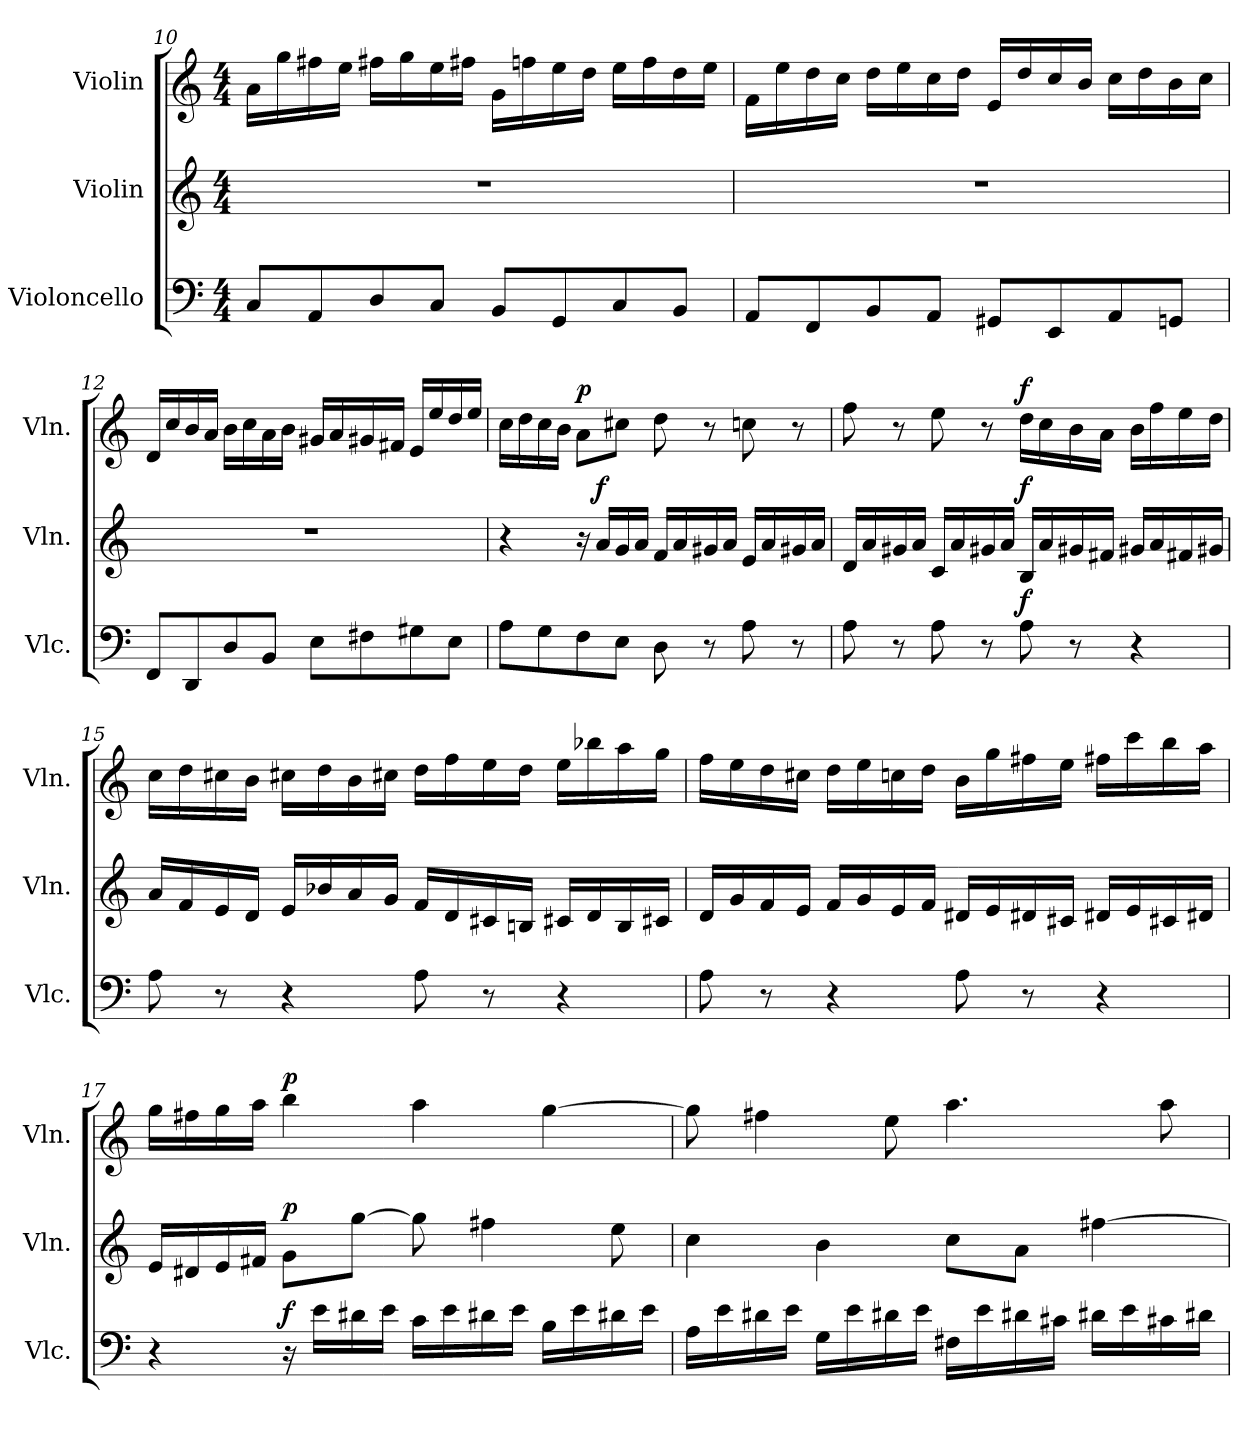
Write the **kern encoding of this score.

**kern	**dynam	**kern	**dynam	**kern	**dynam
*part3	*part3	*part2	*part2	*part1	*part1
*staff3	*staff3	*staff2	*staff2	*staff1	*staff1
*I"Violoncello	*	*I"Violin	*	*I"Violin	*
*I'Vlc.	*	*I'Vln.	*	*I'Vln.	*
*clefF4	*	*clefG2	*	*clefG2	*
*k[]	*	*k[]	*	*k[]	*
*M4/4	*	*M4/4	*	*M4/4	*
=10	=10	=10	=10	=10	=10
8C/L	.	1r	.	16a\LL	.
.	.	.	.	16gg\	.
8AA/	.	.	.	16ff#X\	.
.	.	.	.	16ee\JJ	.
8D/	.	.	.	16ff#X\LL	.
.	.	.	.	16gg\	.
8C/J	.	.	.	16ee\	.
.	.	.	.	16ff#X\JJ	.
8BB/L	.	.	.	16g\LL	.
.	.	.	.	16ffn\	.
8GG/	.	.	.	16ee\	.
.	.	.	.	16dd\JJ	.
8C/	.	.	.	16ee\LL	.
.	.	.	.	16ff\	.
8BB/J	.	.	.	16dd\	.
.	.	.	.	16ee\JJ	.
!!LO:LB:g=z
=11	=11	=11	=11	=11	=11
8AA/L	.	1r	.	16f\LL	.
.	.	.	.	16ee\	.
8FF/	.	.	.	16dd\	.
.	.	.	.	16cc\JJ	.
8BB/	.	.	.	16dd\LL	.
.	.	.	.	16ee\	.
8AA/J	.	.	.	16cc\	.
.	.	.	.	16dd\JJ	.
8GG#X/L	.	.	.	16e/LL	.
.	.	.	.	16dd/	.
8EE/	.	.	.	16cc/	.
.	.	.	.	16b/JJ	.
8AA/	.	.	.	16cc\LL	.
.	.	.	.	16dd\	.
8GGn/J	.	.	.	16b\	.
.	.	.	.	16cc\JJ	.
=12	=12	=12	=12	=12	=12
8FF/L	.	1r	.	16d/LL	.
.	.	.	.	16cc/	.
8DD/	.	.	.	16b/	.
.	.	.	.	16a/JJ	.
8D/	.	.	.	16b\LL	.
.	.	.	.	16cc\	.
8BB/J	.	.	.	16a\	.
.	.	.	.	16b\JJ	.
8E\L	.	.	.	16g#X/LL	.
.	.	.	.	16a/	.
8F#X\	.	.	.	16g#X/	.
.	.	.	.	16f#X/JJ	.
8G#X\	.	.	.	16e/LL	.
.	.	.	.	16ee/	.
8E\J	.	.	.	16dd/	.
.	.	.	.	16ee/JJ	.
!!LO:LB:g=z
=13	=13	=13	=13	=13	=13
8A\L	.	4r	.	16cc\LL	.
.	.	.	.	16dd\	.
8G\	.	.	.	16cc\	.
.	.	.	.	16b\JJ	.
!	!	!	!	!	!LO:DY:a
8F\	.	16r	.	8a\L	p
!	!	!	!LO:DY:a	!	!
.	.	16a/LL	f	.	.
8E\J	.	16g/	.	8cc#X\J	.
.	.	16a/JJ	.	.	.
8D\	.	16f/LL	.	8dd\	.
.	.	16a/	.	.	.
8r	.	16g#X/	.	8r	.
.	.	16a/JJ	.	.	.
8A\	.	16e/LL	.	8ccn\	.
.	.	16a/	.	.	.
8r	.	16g#X/	.	8r	.
.	.	16a/JJ	.	.	.
=14	=14	=14	=14	=14	=14
8A\	.	16d/LL	.	8ff\	.
.	.	16a/	.	.	.
8r	.	16g#X/	.	8r	.
.	.	16a/JJ	.	.	.
8A\	.	16c/LL	.	8ee\	.
.	.	16a/	.	.	.
8r	.	16g#X/	.	8r	.
.	.	16a/JJ	.	.	.
!	!LO:DY:a	!	!LO:DY:a	!	!LO:DY:a
8A\	f	16B/LL	f	16dd\LL	f
.	.	16a/	.	16cc\	.
8r	.	16g#X/	.	16b\	.
.	.	16f#X/JJ	.	16a\JJ	.
4r	.	16g#X/LL	.	16b\LL	.
.	.	16a/	.	16ff\	.
.	.	16f#X/	.	16ee\	.
.	.	16g#X/JJ	.	16dd\JJ	.
!!LO:LB:g=z
=15	=15	=15	=15	=15	=15
8A\	.	16a/LL	.	16cc\LL	.
.	.	16f/	.	16dd\	.
8r	.	16e/	.	16cc#X\	.
.	.	16d/JJ	.	16b\JJ	.
4r	.	16e/LL	.	16cc#X\LL	.
.	.	16b-X/	.	16dd\	.
.	.	16a/	.	16b\	.
.	.	16g/JJ	.	16cc#X\JJ	.
8A\	.	16f/LL	.	16dd\LL	.
.	.	16d/	.	16ff\	.
8r	.	16c#X/	.	16ee\	.
.	.	16Bn/JJ	.	16dd\JJ	.
4r	.	16c#X/LL	.	16ee\LL	.
.	.	16d/	.	16bb-X\	.
.	.	16B/	.	16aa\	.
.	.	16c#X/JJ	.	16gg\JJ	.
!!LO:PB:g=z
=16	=16	=16	=16	=16	=16
8A\	.	16d/LL	.	16ff\LL	.
.	.	16g/	.	16ee\	.
8r	.	16f/	.	16dd\	.
.	.	16e/JJ	.	16cc#X\JJ	.
4r	.	16f/LL	.	16dd\LL	.
.	.	16g/	.	16ee\	.
.	.	16e/	.	16ccn\	.
.	.	16f/JJ	.	16dd\JJ	.
8A\	.	16d#X/LL	.	16b\LL	.
.	.	16e/	.	16gg\	.
8r	.	16d#X/	.	16ff#X\	.
.	.	16c#X/JJ	.	16ee\JJ	.
4r	.	16d#X/LL	.	16ff#X\LL	.
.	.	16e/	.	16ccc\	.
.	.	16c#X/	.	16bb\	.
.	.	16d#X/JJ	.	16aa\JJ	.
=17	=17	=17	=17	=17	=17
4r	.	16e/LL	.	16gg\LL	.
.	.	16d#X/	.	16ff#X\	.
.	.	16e/	.	16gg\	.
.	.	16f#X/JJ	.	16aa\JJ	.
!	!LO:DY:a	!	!LO:DY:a	!	!LO:DY:a
16r	f	8g\L	p	4bb\	p
16e\LL	.	.	.	.	.
16d#X\	.	[8gg\J	.	.	.
16e\JJ	.	.	.	.	.
16c\LL	.	8gg\]	.	4aa\	.
16e\	.	.	.	.	.
16d#X\	.	4ff#X\	.	.	.
16e\JJ	.	.	.	.	.
16B\LL	.	.	.	[4gg\	.
16e\	.	.	.	.	.
16d#X\	.	8ee\	.	.	.
16e\JJ	.	.	.	.	.
!!LO:LB:g=z
=18	=18	=18	=18	=18	=18
16A\LL	.	4cc\	.	8gg\]	.
16e\	.	.	.	.	.
16d#X\	.	.	.	4ff#X\	.
16e\JJ	.	.	.	.	.
16G\LL	.	4b\	.	.	.
16e\	.	.	.	.	.
16d#X\	.	.	.	8ee\	.
16e\JJ	.	.	.	.	.
16F#X\LL	.	8cc\L	.	4.aa\	.
16e\	.	.	.	.	.
16d#X\	.	8a\J	.	.	.
16c#X\JJ	.	.	.	.	.
16d#X\LL	.	[4ff#X\	.	.	.
16e\	.	.	.	.	.
16c#X\	.	.	.	8aa\	.
16d#X\JJ	.	.	.	.	.
=	=	=	=	=	=
*-	*-	*-	*-	*-	*-
